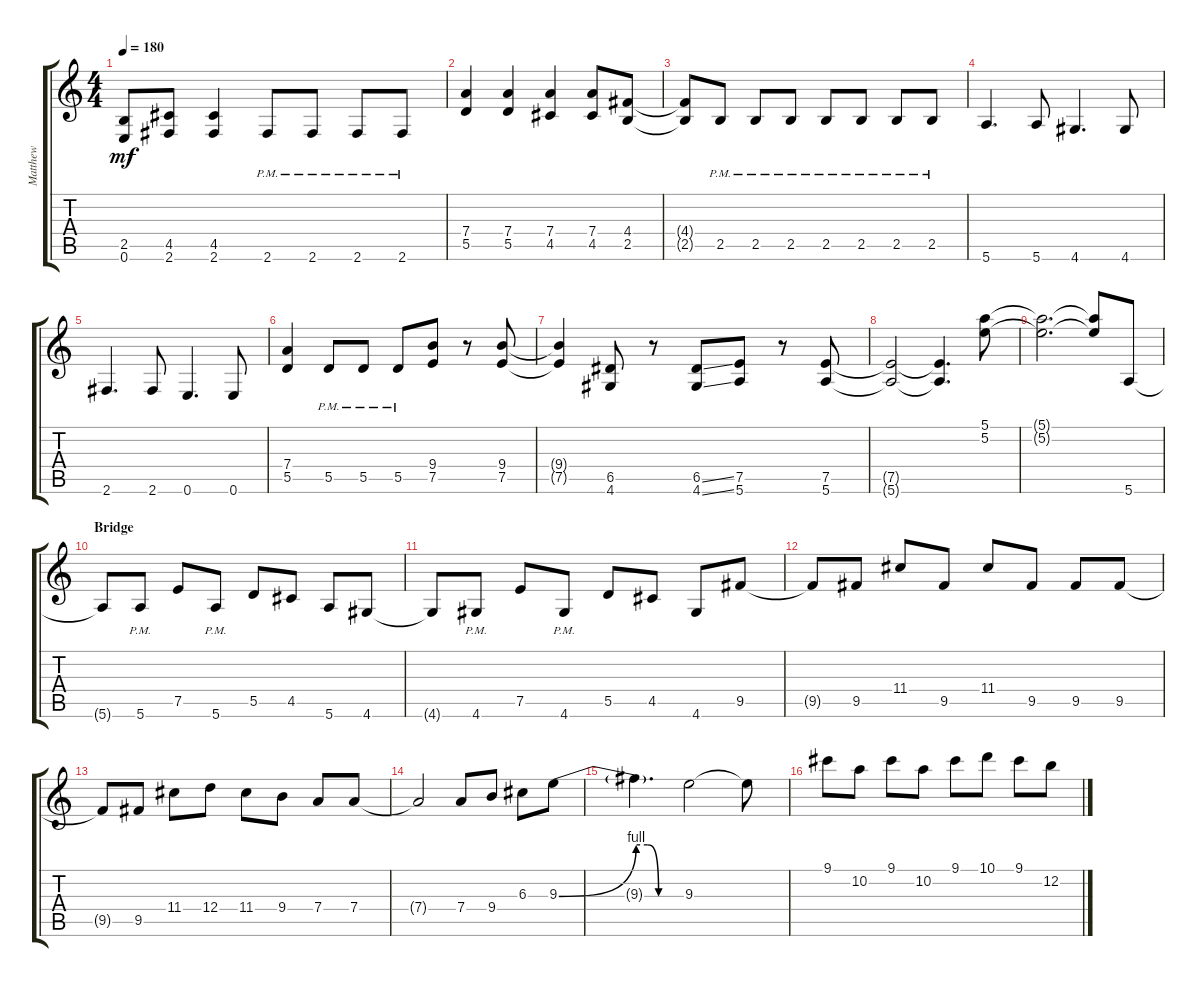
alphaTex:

\track ("Matthew" "Matthew") {instrument distortionguitar}
\staff {score tabs}
\tuning (E4 B3 G3 D3 A2 E2) {hide}
\ts (4 4)
\tempo 180
\clef g2
\ks c
(2.5{t} 0.6{t}).8{dy mf} (4.5 2.6).8 (4.5 2.6).4 2.6{pm}.8 2.6{pm}.8 2.6{pm}.8 2.6{pm}.8 |
(7.4 5.5).4 (7.4 5.5).4 (7.4 4.5).4 (7.4 4.5).8 (4.4 2.5).8 |
(4.4{t} 2.5{t}).8 2.5{pm}.8 2.5{pm}.8 2.5{pm}.8 2.5{pm}.8 2.5{pm}.8 2.5{pm}.8 2.5{pm}.8 |
5.6.4{d} 5.6.8 4.6.4{d} 4.6.8 |
2.6.4{d} 2.6.8 0.6.4{d} 0.6.8 |
(7.4 5.5).4 5.5{pm}.8 5.5{pm}.8 5.5{pm}.8 (9.4 7.5).8 r.8 (9.4 7.5).8 |
(9.4{t} 7.5{t}).4 (6.5 4.6).8 r.8 (6.5{ss} 4.6{ss}).8 (7.5 5.6).8 r.8 (7.5 5.6).8 |
(7.5{t} 5.6{t}).2 (7.5{t} 5.6{t}).4{d} (5.1 5.2).8 |
(5.1{t} 5.2{t}).2{d} (5.1{t} 5.2{t}).8 5.6.8 |
\section ("" "Bridge")
5.6{t}.8 5.6{pm}.8 7.5.8 5.6{pm}.8 5.5.8 4.5.8 5.6.8 4.6.8 |
4.6{t}.8 4.6{pm}.8 7.5.8 4.6{pm}.8 5.5.8 4.5.8 4.6.8 9.5.8 |
9.5{t}.8 9.5.8 11.4.8 9.5.8 11.4.8 9.5.8 9.5.8 9.5.8 |
9.5{t}.8 9.5.8 11.4.8 12.4.8 11.4.8 9.4.8 7.4.8 7.4.8 |
7.4{t}.2 7.4.8 9.4.8 6.3.8 9.3{be (bend 0 0 60 4)}.8 |
9.3{be (custom 0 4 15 4 30 0 60 0) t}.4{d} 9.3.2 9.3{t}.8 |
9.1.8 10.2.8 9.1.8 10.2.8 9.1.8 10.1.8 9.1.8 12.2.8
